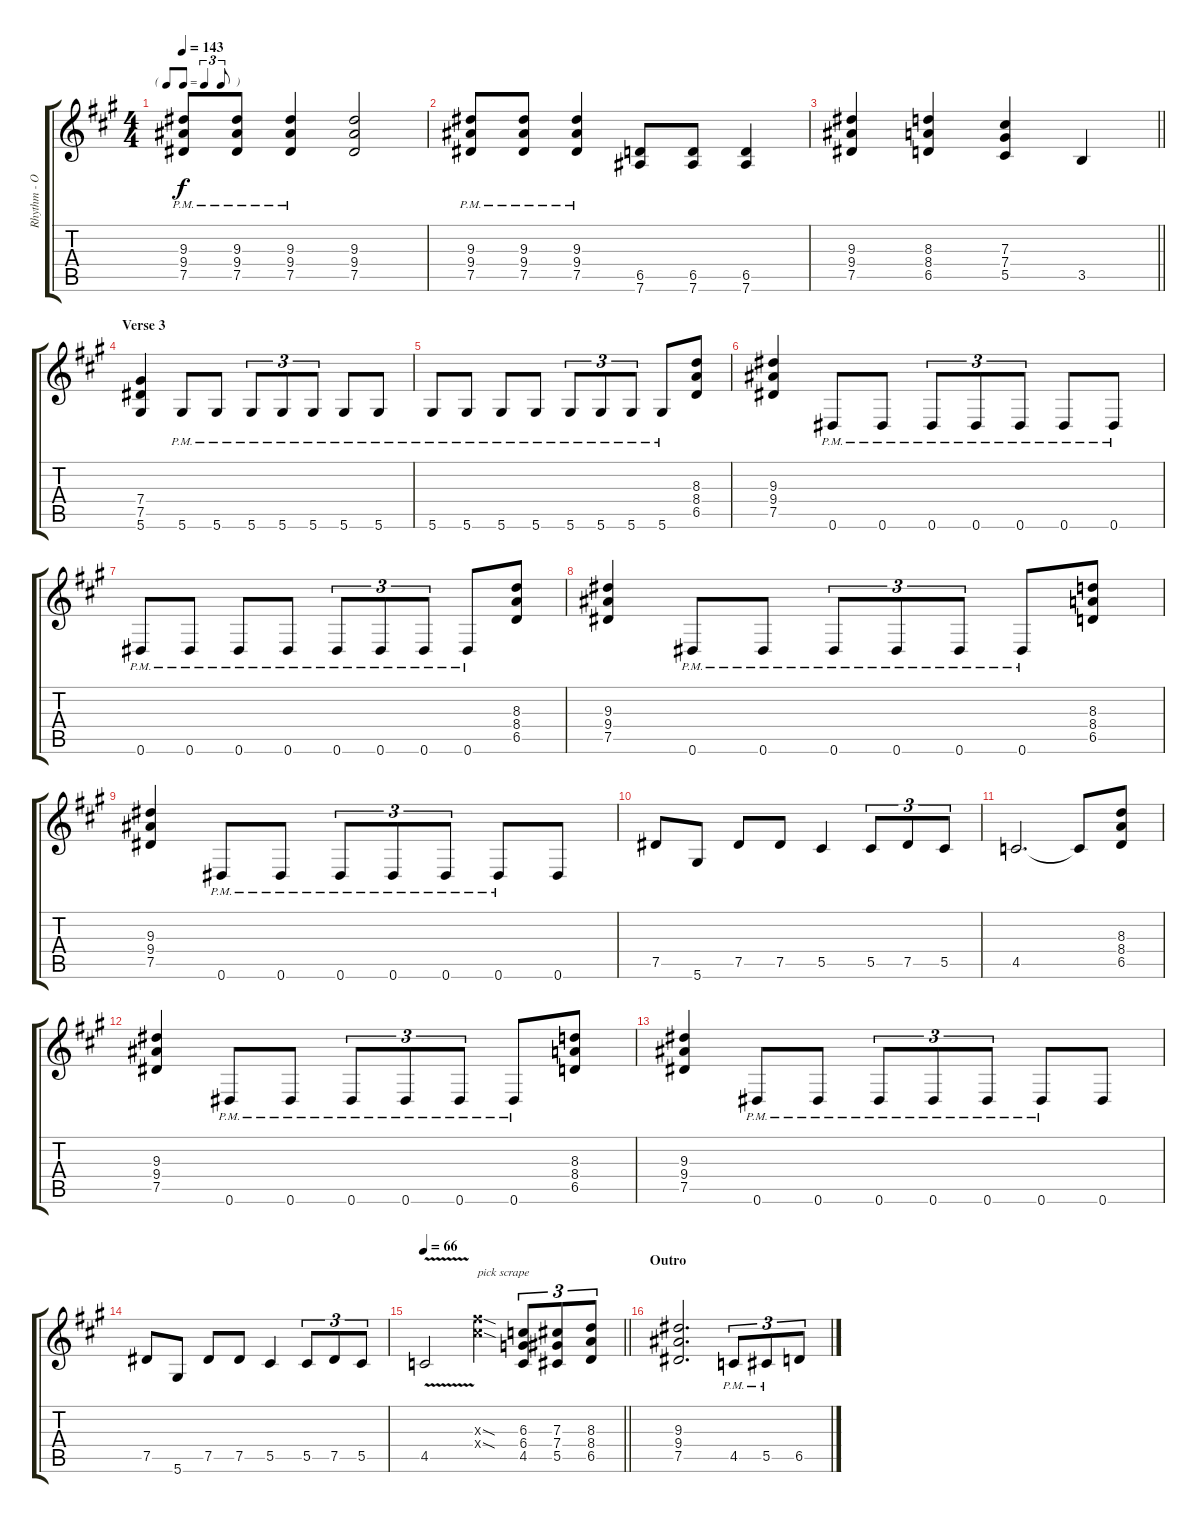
\track ("Rhythm - Oz" "Rhythm - O") {instrument distortionguitar}
\staff {score tabs}
\tuning (Eb4 Bb3 Gb3 Db3 Ab2 Eb2) {hide}
\ts (4 4)
\tf triplet8th
\tempo 143
\clef g2
\ks a
(9.3{pm} 9.4{pm} 7.5{pm}).8{dy f} (9.3{pm} 9.4{pm} 7.5{pm}).8 (9.3{pm} 9.4{pm} 7.5{pm}).4 (9.3 9.4 7.5).2 |
(9.3{pm} 9.4{pm} 7.5{pm}).8 (9.3{pm} 9.4{pm} 7.5{pm}).8 (9.3{pm} 9.4{pm} 7.5{pm}).4 (6.5 7.6).8 (6.5 7.6).8 (6.5 7.6).4 |
\barLineRight lightlight
(9.3 9.4 7.5).4 (8.3 8.4 6.5).4 (7.3 7.4 5.5).4 3.5.4 |
\section ("" "Verse 3")
(7.4 7.5 5.6).4 5.6{pm}.8 5.6{pm}.8 5.6{pm}.8{tu (3 2)} 5.6{pm}.8{tu (3 2)} 5.6{pm}.8{tu (3 2)} 5.6{pm}.8 5.6{pm}.8 |
5.6{pm}.8 5.6{pm}.8 5.6{pm}.8 5.6{pm}.8 5.6{pm}.8{tu (3 2)} 5.6{pm}.8{tu (3 2)} 5.6{pm}.8{tu (3 2)} 5.6{pm}.8 (8.3 8.4 6.5).8 |
(9.3 9.4 7.5).4 0.6{pm}.8 0.6{pm}.8 0.6{pm}.8{tu (3 2)} 0.6{pm}.8{tu (3 2)} 0.6{pm}.8{tu (3 2)} 0.6{pm}.8 0.6{pm}.8 |
0.6{pm}.8 0.6{pm}.8 0.6{pm}.8 0.6{pm}.8 0.6{pm}.8{tu (3 2)} 0.6{pm}.8{tu (3 2)} 0.6{pm}.8{tu (3 2)} 0.6{pm}.8 (8.3 8.4 6.5).8 |
(9.3 9.4 7.5).4 0.6{pm}.8 0.6{pm}.8 0.6{pm}.8{tu (3 2)} 0.6{pm}.8{tu (3 2)} 0.6{pm}.8{tu (3 2)} 0.6{pm}.8 (8.3 8.4 6.5).8 |
(9.3 9.4 7.5).4 0.6{pm}.8 0.6{pm}.8 0.6{pm}.8{tu (3 2)} 0.6{pm}.8{tu (3 2)} 0.6{pm}.8{tu (3 2)} 0.6{pm}.8 0.6.8 |
7.5.8 5.6.8 7.5.8 7.5.8 5.5.4 5.5.8{tu (3 2)} 7.5.8{tu (3 2)} 5.5.8{tu (3 2)} |
4.5.2{d} 4.5{t}.8 (8.3 8.4 6.5).8 |
(9.3 9.4 7.5).4 0.6{pm}.8 0.6{pm}.8 0.6{pm}.8{tu (3 2)} 0.6{pm}.8{tu (3 2)} 0.6{pm}.8{tu (3 2)} 0.6{pm}.8 (8.3 8.4 6.5).8 |
(9.3 9.4 7.5).4 0.6{pm}.8 0.6{pm}.8 0.6{pm}.8{tu (3 2)} 0.6{pm}.8{tu (3 2)} 0.6{pm}.8{tu (3 2)} 0.6{pm}.8 0.6.8 |
7.5.8 5.6.8 7.5.8 7.5.8 5.5.4 5.5.8{tu (3 2)} 7.5.8{tu (3 2)} 5.5.8{tu (3 2)} |
\tempo 66
\barLineRight lightlight
4.5{v}.2 (12.3{sod x} 12.4{sod x}).4{txt "pick scrape"} (6.3 6.4 4.5).8{tu (3 2)} (7.3 7.4 5.5).8{tu (3 2)} (8.3 8.4 6.5).8{tu (3 2)} |
\section ("" "Outro")
(9.3 9.4 7.5).2{d} 4.5{pm}.8{tu (3 2)} 5.5{pm}.8{tu (3 2)} 6.5.8{tu (3 2)}
